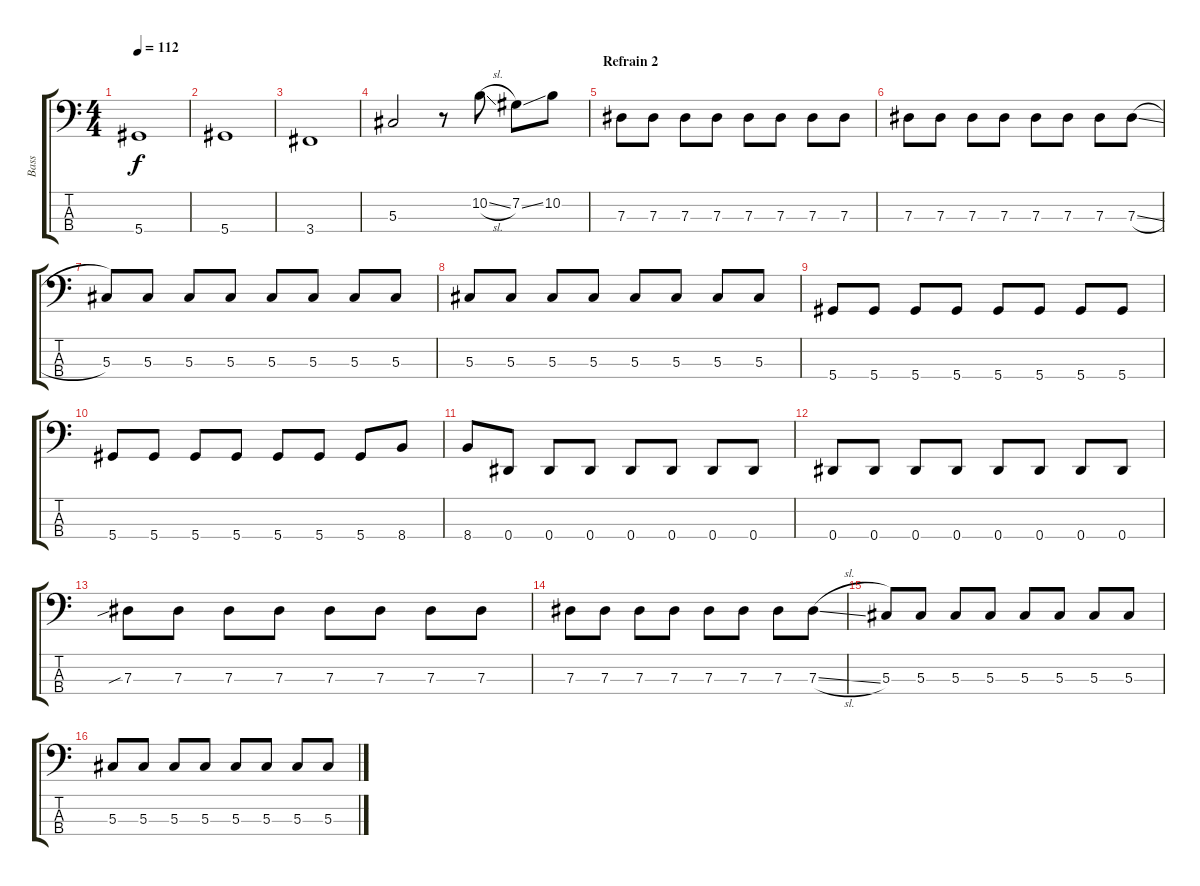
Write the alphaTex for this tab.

\track ("Bass" "Bass") {instrument electricbasspick}
\staff {score tabs}
\tuning (Gb2 Db2 Ab1 Eb1) {hide}
\ts (4 4)
\tempo 112
\clef f4
\ks c
5.4.1{dy f} |
5.4.1 |
3.4.1 |
5.3.2 r.8 10.2{sl}.8 7.2{ss}.8 10.2.8 |
\section ("" "Refrain 2")
7.3.8 7.3.8 7.3.8 7.3.8 7.3.8 7.3.8 7.3.8 7.3.8 |
7.3.8 7.3.8 7.3.8 7.3.8 7.3.8 7.3.8 7.3.8 7.3{sl}.8 |
5.3.8 5.3.8 5.3.8 5.3.8 5.3.8 5.3.8 5.3.8 5.3.8 |
5.3.8 5.3.8 5.3.8 5.3.8 5.3.8 5.3.8 5.3.8 5.3.8 |
5.4.8 5.4.8 5.4.8 5.4.8 5.4.8 5.4.8 5.4.8 5.4.8 |
5.4.8 5.4.8 5.4.8 5.4.8 5.4.8 5.4.8 5.4.8 8.4.8 |
8.4.8 0.4.8 0.4.8 0.4.8 0.4.8 0.4.8 0.4.8 0.4.8 |
0.4.8 0.4.8 0.4.8 0.4.8 0.4.8 0.4.8 0.4.8 0.4.8 |
7.3{sib}.8 7.3.8 7.3.8 7.3.8 7.3.8 7.3.8 7.3.8 7.3.8 |
7.3.8 7.3.8 7.3.8 7.3.8 7.3.8 7.3.8 7.3.8 7.3{sl}.8 |
5.3.8 5.3.8 5.3.8 5.3.8 5.3.8 5.3.8 5.3.8 5.3.8 |
5.3.8 5.3.8 5.3.8 5.3.8 5.3.8 5.3.8 5.3.8 5.3.8
